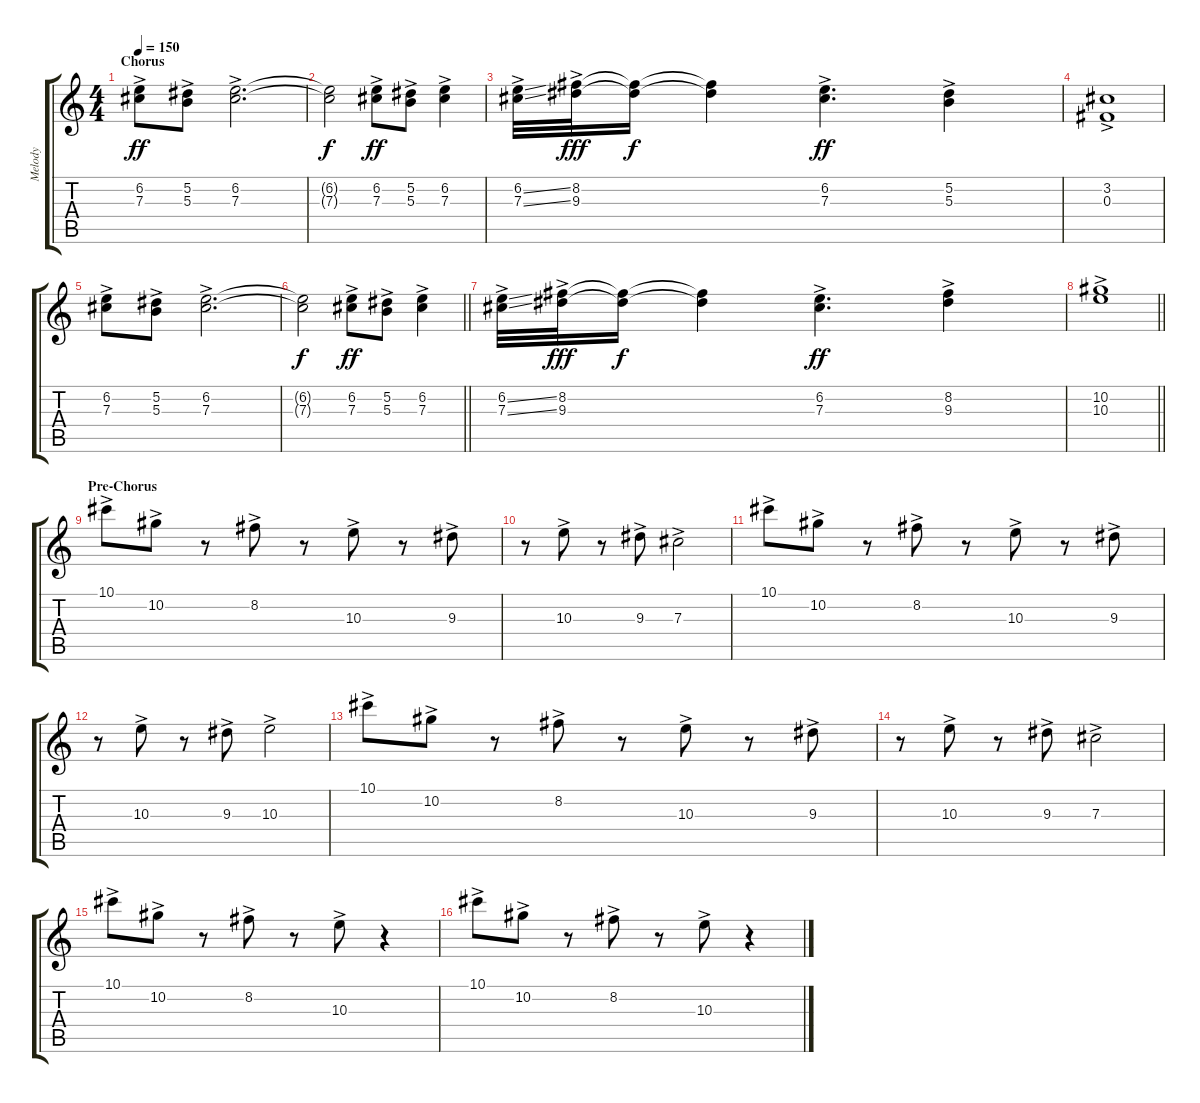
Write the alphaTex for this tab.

\track ("Melody" "Melody") {instrument acousticguitarsteel}
\staff {score tabs}
\tuning (Eb4 Bb3 Gb3 Db3 Ab2 Eb2) {hide}
\ts (4 4)
\section ("" "Chorus")
\tempo 150
\clef g2
\ks c
(6.2{ac} 7.3{ac}).8{dy ff} (5.2{ac} 5.3{ac}).8 (6.2{ac} 7.3{ac}).2{d} |
(6.2{t} 7.3{t}).2{dy f} (6.2{ac} 7.3{ac}).8{dy ff} (5.2{ac} 5.3{ac}).8 (6.2{ac} 7.3{ac}).4 |
(6.2{ss ac} 7.3{ss ac}).32 (8.2{ac} 9.3{ac}).32{dy fff} (8.2{t} 9.3{t}).16{dy f} (8.2{t} 9.3{t}).4 (6.2{ac} 7.3{ac}).4{d dy ff} (5.2{ac} 5.3{ac}).4 |
(3.2{ac} 0.3{ac}).1 |
(6.2{ac} 7.3{ac}).8 (5.2{ac} 5.3{ac}).8 (6.2{ac} 7.3{ac}).2{d} |
\barLineRight lightlight
(6.2{t} 7.3{t}).2{dy f} (6.2{ac} 7.3{ac}).8{dy ff} (5.2{ac} 5.3{ac}).8 (6.2{ac} 7.3{ac}).4 |
(6.2{ss ac} 7.3{ss ac}).32 (8.2{ac} 9.3{ac}).32{dy fff} (8.2{t} 9.3{t}).16{dy f} (8.2{t} 9.3{t}).4 (6.2{ac} 7.3{ac}).4{d dy ff} (8.2{ac} 9.3{ac}).4 |
\barLineRight lightlight
(10.2{ac} 10.3{ac}).1 |
\section ("" "Pre-Chorus")
10.1{ac}.8 10.2{ac}.8 r.8 8.2{ac}.8 r.8 10.3{ac}.8 r.8 9.3{ac}.8 |
r.8 10.3{ac}.8 r.8 9.3{ac}.8 7.3{ac}.2 |
10.1{ac}.8 10.2{ac}.8 r.8 8.2{ac}.8 r.8 10.3{ac}.8 r.8 9.3{ac}.8 |
r.8 10.3{ac}.8 r.8 9.3{ac}.8 10.3{ac}.2 |
10.1{ac}.8 10.2{ac}.8 r.8 8.2{ac}.8 r.8 10.3{ac}.8 r.8 9.3{ac}.8 |
r.8 10.3{ac}.8 r.8 9.3{ac}.8 7.3{ac}.2 |
10.1{ac}.8 10.2{ac}.8 r.8 8.2{ac}.8 r.8 10.3{ac}.8 r.4 |
10.1{ac}.8 10.2{ac}.8 r.8 8.2{ac}.8 r.8 10.3{ac}.8 r.4
